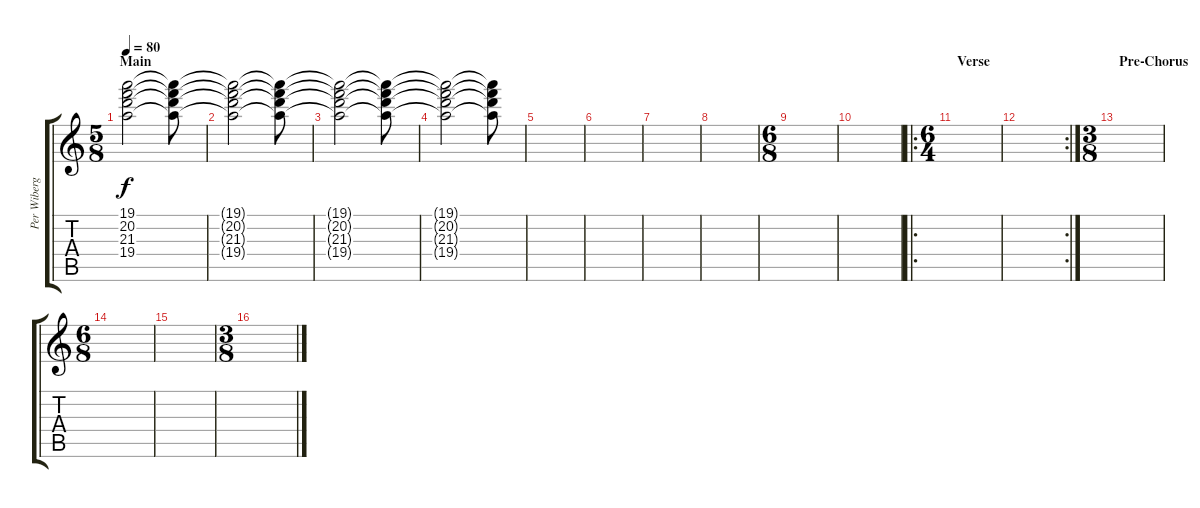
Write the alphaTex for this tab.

\track ("Per Wiberg" "Per Wiberg") {instrument distortionguitar}
\staff {score tabs}
\tuning (D4 A3 F3 D3 A2 D2) {hide}
\ts (5 8)
\section ("" "Main")
\tempo 80
\clef g2
\ks c
(19.1 20.2 21.3 19.4).2{dy f volume 2} (19.1{t} 20.2{t} 21.3{t} 19.4{t}).8 |
(19.1{t} 20.2{t} 21.3{t} 19.4{t}).2 (19.1{t} 20.2{t} 21.3{t} 19.4{t}).8 |
(19.1{t} 20.2{t} 21.3{t} 19.4{t}).2 (19.1{t} 20.2{t} 21.3{t} 19.4{t}).8 |
(19.1{t} 20.2{t} 21.3{t} 19.4{t}).2 (19.1{t} 20.2{t} 21.3{t} 19.4{t}).8 |
|
|
|
|
\ts (6 8)
|
|
\ro
\ts (6 4)
\section ("" "Verse")
|
\rc 2
|
\ts (3 8)
\section ("" "Pre-Chorus")
|
\ts (6 8)
|
|
\ts (3 8)
